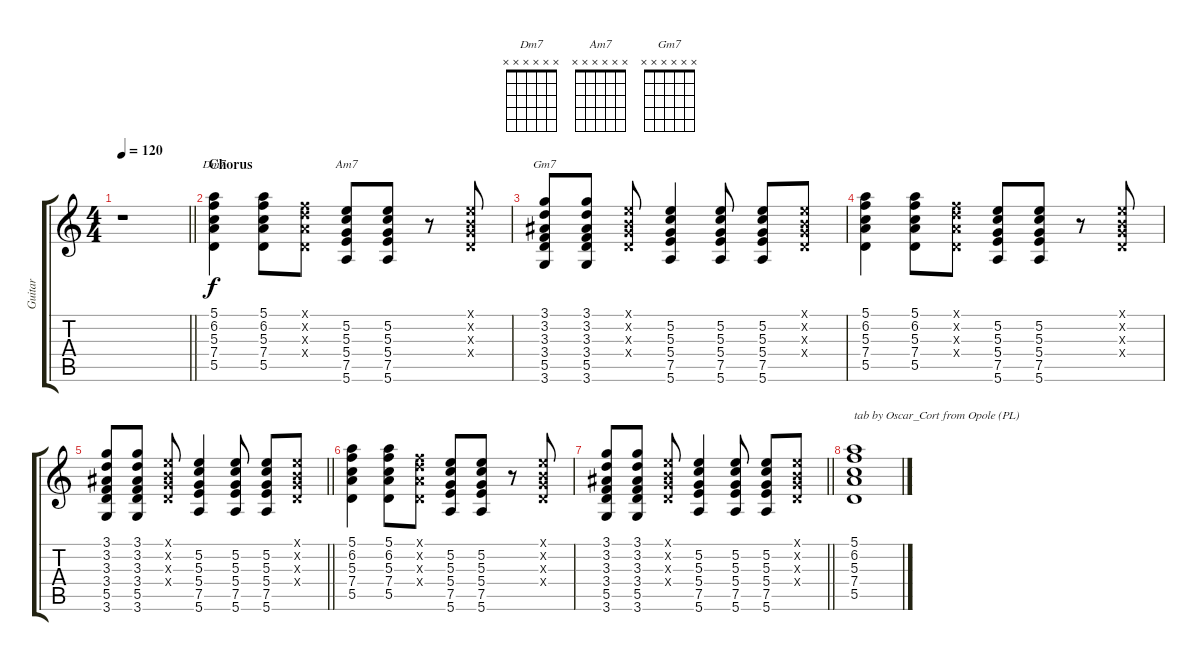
\track ("Guitar" "Guitar") {instrument electricguitarjazz}
\staff {score tabs}
\tuning (E4 B3 G3 D3 A2 E2) {hide}
\chord ("Dm7" x x x x x x)
\chord ("Am7" x x x x x x)
\chord ("Gm7" x x x x x x)
\ts (4 4)
\tempo 120
\clef g2
\barLineRight lightlight
\ks c
r.1{dy f} |
\section ("" "Chorus")
(5.1 6.2 5.3 7.4 5.5).4{ch "Dm7"} (5.1 6.2 5.3 7.4 5.5).8 (1.1{x} 3.2{x} 2.3{x} 0.4{x}).8 (5.2 5.3 5.4 7.5 5.6).8{ch "Am7"} (5.2 5.3 5.4 7.5 5.6).8 r.8 (0.1{x} 0.2{x} 0.3{x} 0.4{x}).8 |
(3.1 3.2 3.3 3.4 5.5 3.6).8{ch "Gm7"} (3.1 3.2 3.3 3.4 5.5 3.6).8 (0.1{x} 0.2{x} 0.3{x} 0.4{x}).8 (5.2 5.3 5.4 7.5 5.6).4 (5.2 5.3 5.4 7.5 5.6).8 (5.2 5.3 5.4 7.5 5.6).8 (0.1{x} 0.2{x} 0.3{x} 0.4{x}).8 |
(5.1 6.2 5.3 7.4 5.5).4 (5.1 6.2 5.3 7.4 5.5).8 (1.1{x} 3.2{x} 2.3{x} 0.4{x}).8 (5.2 5.3 5.4 7.5 5.6).8 (5.2 5.3 5.4 7.5 5.6).8 r.8 (0.1{x} 0.2{x} 0.3{x} 0.4{x}).8 |
\barLineRight lightlight
(3.1 3.2 3.3 3.4 5.5 3.6).8 (3.1 3.2 3.3 3.4 5.5 3.6).8 (0.1{x} 0.2{x} 0.3{x} 0.4{x}).8 (5.2 5.3 5.4 7.5 5.6).4 (5.2 5.3 5.4 7.5 5.6).8 (5.2 5.3 5.4 7.5 5.6).8 (0.1{x} 0.2{x} 0.3{x} 0.4{x}).8 |
(5.1 6.2 5.3 7.4 5.5).4 (5.1 6.2 5.3 7.4 5.5).8 (1.1{x} 3.2{x} 2.3{x} 0.4{x}).8 (5.2 5.3 5.4 7.5 5.6).8 (5.2 5.3 5.4 7.5 5.6).8 r.8 (0.1{x} 0.2{x} 0.3{x} 0.4{x}).8 |
\barLineRight lightlight
(3.1 3.2 3.3 3.4 5.5 3.6).8 (3.1 3.2 3.3 3.4 5.5 3.6).8 (0.1{x} 0.2{x} 0.3{x} 0.4{x}).8 (5.2 5.3 5.4 7.5 5.6).4 (5.2 5.3 5.4 7.5 5.6).8 (5.2 5.3 5.4 7.5 5.6).8 (0.1{x} 0.2{x} 0.3{x} 0.4{x}).8 |
(5.1 6.2 5.3 7.4 5.5).1{txt "tab by Oscar_Cort from Opole (PL)"}
